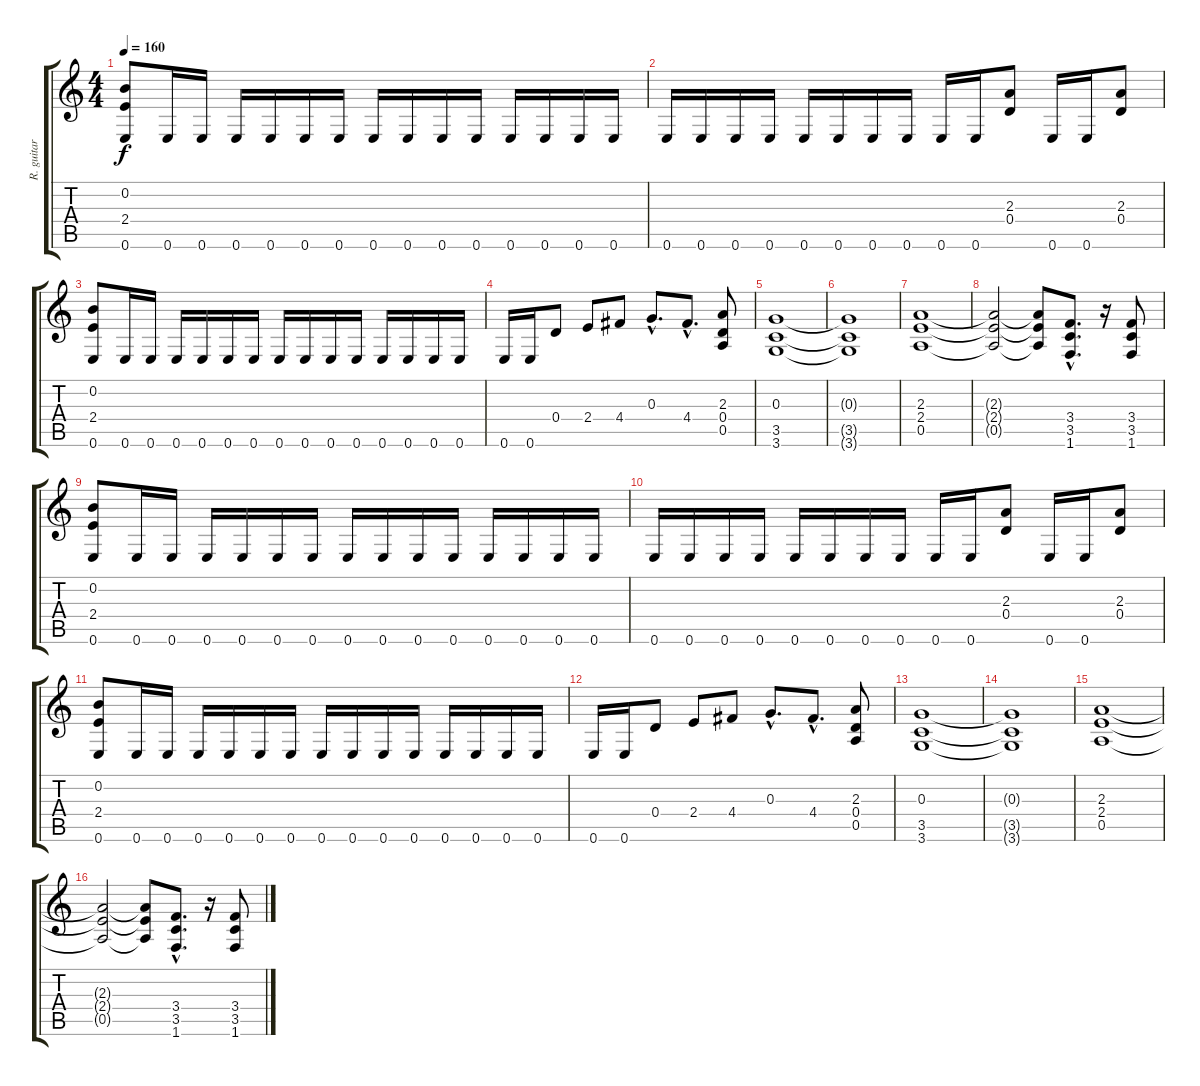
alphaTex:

\track ("R. guitar" "R. guitar") {instrument overdrivenguitar}
\staff {score tabs}
\tuning (E4 B3 G3 D3 A2 E2) {hide}
\ts (4 4)
\tempo 160
\clef g2
\ks c
(0.2 2.4 0.6).8{dy f} 0.6.16 0.6.16 0.6.16 0.6.16 0.6.16 0.6.16 0.6.16 0.6.16 0.6.16 0.6.16 0.6.16 0.6.16 0.6.16 0.6.16 |
0.6.16 0.6.16 0.6.16 0.6.16 0.6.16 0.6.16 0.6.16 0.6.16 0.6.16 0.6.16 (2.3 0.4).8 0.6.16 0.6.16 (2.3 0.4).8 |
(0.2 2.4 0.6).8 0.6.16 0.6.16 0.6.16 0.6.16 0.6.16 0.6.16 0.6.16 0.6.16 0.6.16 0.6.16 0.6.16 0.6.16 0.6.16 0.6.16 |
0.6.16 0.6.16 0.4.8 2.4.8 4.4.8 0.3{hac}.8{d} 4.4{hac}.8{d} (2.3 0.4 0.5).8 |
(0.3 3.5 3.6).1 |
(0.3{t} 3.5{t} 3.6{t}).1 |
(2.3 2.4 0.5).1 |
(2.3{t} 2.4{t} 0.5{t}).2 (2.3{t} 2.4{t} 0.5{t}).8 (3.4{hac} 3.5{hac} 1.6{hac}).8{d} r.16 (3.4 3.5 1.6).8 |
(0.2 2.4 0.6).8 0.6.16 0.6.16 0.6.16 0.6.16 0.6.16 0.6.16 0.6.16 0.6.16 0.6.16 0.6.16 0.6.16 0.6.16 0.6.16 0.6.16 |
0.6.16 0.6.16 0.6.16 0.6.16 0.6.16 0.6.16 0.6.16 0.6.16 0.6.16 0.6.16 (2.3 0.4).8 0.6.16 0.6.16 (2.3 0.4).8 |
(0.2 2.4 0.6).8 0.6.16 0.6.16 0.6.16 0.6.16 0.6.16 0.6.16 0.6.16 0.6.16 0.6.16 0.6.16 0.6.16 0.6.16 0.6.16 0.6.16 |
0.6.16 0.6.16 0.4.8 2.4.8 4.4.8 0.3{hac}.8{d} 4.4{hac}.8{d} (2.3 0.4 0.5).8 |
(0.3 3.5 3.6).1 |
(0.3{t} 3.5{t} 3.6{t}).1 |
(2.3 2.4 0.5).1 |
(2.3{t} 2.4{t} 0.5{t}).2 (2.3{t} 2.4{t} 0.5{t}).8 (3.4{hac} 3.5{hac} 1.6{hac}).8{d} r.16 (3.4 3.5 1.6).8
